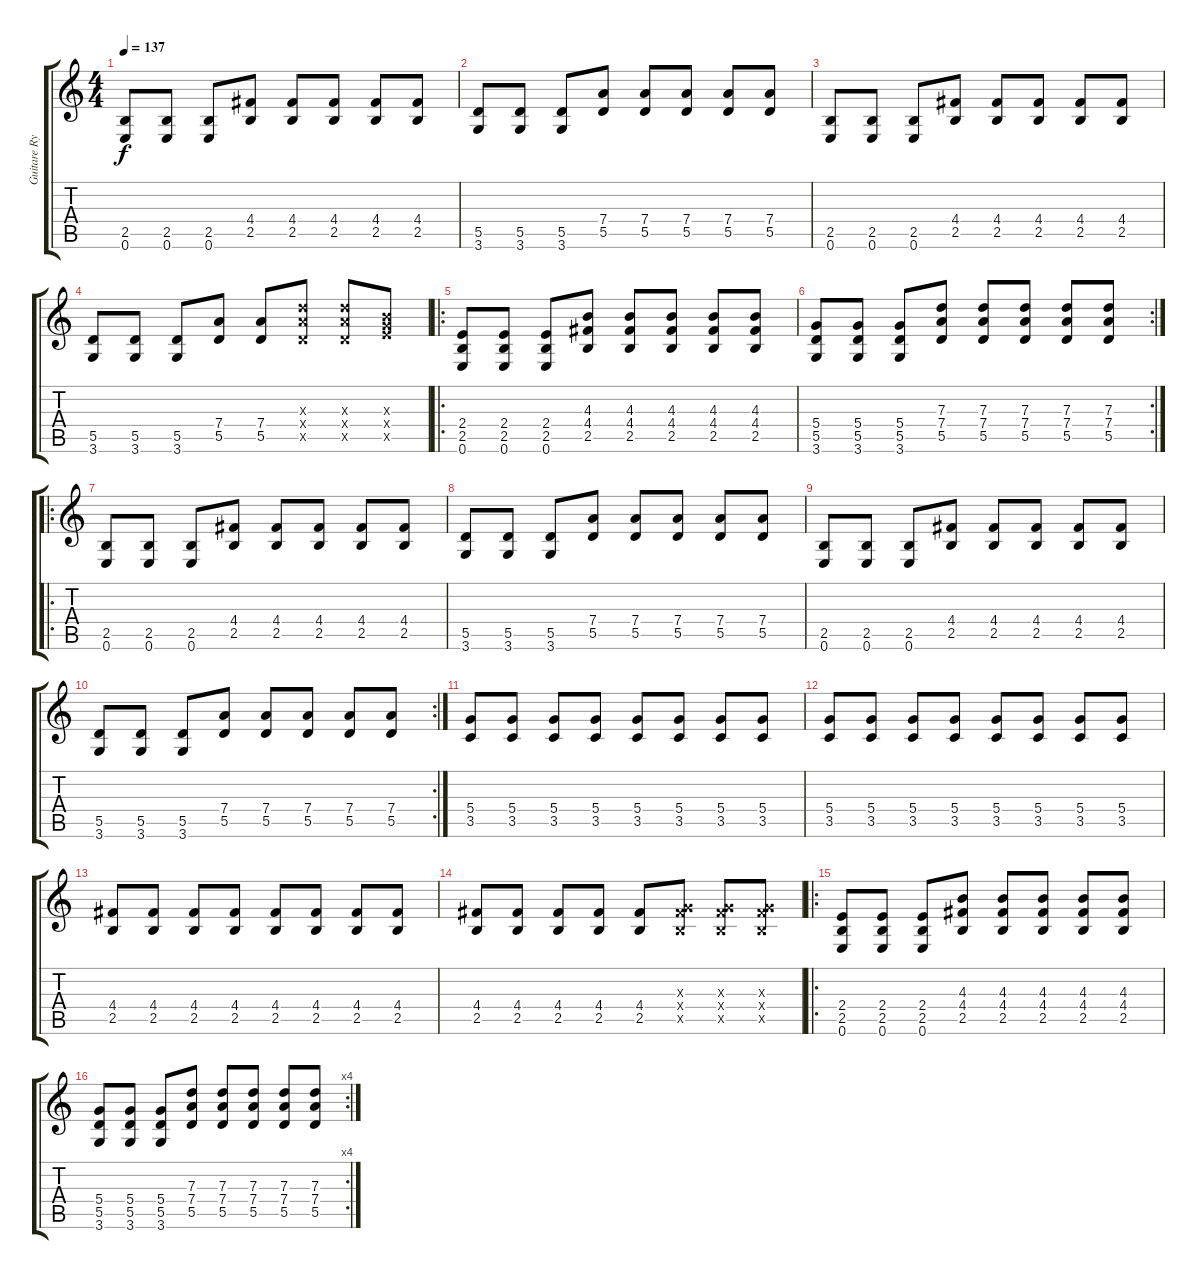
\track ("Guitare Rythmique" "Guitare Ry") {instrument electricguitarmuted}
\staff {score tabs}
\tuning (E4 B3 G3 D3 A2 E2) {hide}
\ts (4 4)
\tempo 137
\clef g2
\ks c
(2.5 0.6).8{dy f instrument electricguitarmuted} (2.5 0.6).8 (2.5 0.6).8 (4.4 2.5).8 (4.4 2.5).8 (4.4 2.5).8 (4.4 2.5).8 (4.4 2.5).8 |
(5.5 3.6).8 (5.5 3.6).8 (5.5 3.6).8 (7.4 5.5).8 (7.4 5.5).8 (7.4 5.5).8 (7.4 5.5).8 (7.4 5.5).8 |
(2.5 0.6).8 (2.5 0.6).8 (2.5 0.6).8 (4.4 2.5).8 (4.4 2.5).8 (4.4 2.5).8 (4.4 2.5).8 (4.4 2.5).8 |
(5.5 3.6).8 (5.5 3.6).8 (5.5 3.6).8 (7.4 5.5).8 (7.4 5.5).8 (7.3{x} 7.4{x} 5.5{x}).8 (7.3{x} 7.4{x} 5.5{x}).8 (0.3{x} 9.4{x} 7.5{x}).8 |
\ro
(2.4 2.5 0.6).8{instrument distortionguitar} (2.4 2.5 0.6).8 (2.4 2.5 0.6).8 (4.3 4.4 2.5).8 (4.3 4.4 2.5).8 (4.3 4.4 2.5).8 (4.3 4.4 2.5).8 (4.3 4.4 2.5).8 |
\rc 2
(5.4 5.5 3.6).8 (5.4 5.5 3.6).8 (5.4 5.5 3.6).8 (7.3 7.4 5.5).8 (7.3 7.4 5.5).8 (7.3 7.4 5.5).8 (7.3 7.4 5.5).8 (7.3 7.4 5.5).8 |
\ro
(2.5 0.6).8{instrument electricguitarmuted} (2.5 0.6).8 (2.5 0.6).8 (4.4 2.5).8 (4.4 2.5).8 (4.4 2.5).8 (4.4 2.5).8 (4.4 2.5).8 |
(5.5 3.6).8 (5.5 3.6).8 (5.5 3.6).8 (7.4 5.5).8 (7.4 5.5).8 (7.4 5.5).8 (7.4 5.5).8 (7.4 5.5).8 |
(2.5 0.6).8 (2.5 0.6).8 (2.5 0.6).8 (4.4 2.5).8 (4.4 2.5).8 (4.4 2.5).8 (4.4 2.5).8 (4.4 2.5).8 |
\rc 2
(5.5 3.6).8 (5.5 3.6).8 (5.5 3.6).8 (7.4 5.5).8 (7.4 5.5).8 (7.4 5.5).8 (7.4 5.5).8 (7.4 5.5).8 |
(5.4 3.5).8 (5.4 3.5).8 (5.4 3.5).8 (5.4 3.5).8 (5.4 3.5).8 (5.4 3.5).8 (5.4 3.5).8 (5.4 3.5).8 |
(5.4 3.5).8 (5.4 3.5).8 (5.4 3.5).8 (5.4 3.5).8 (5.4 3.5).8 (5.4 3.5).8 (5.4 3.5).8 (5.4 3.5).8 |
(4.4 2.5).8 (4.4 2.5).8 (4.4 2.5).8 (4.4 2.5).8 (4.4 2.5).8 (4.4 2.5).8 (4.4 2.5).8 (4.4 2.5).8 |
(4.4 2.5).8 (4.4 2.5).8 (4.4 2.5).8 (4.4 2.5).8 (4.4 2.5).8 (0.3{x} 4.4{x} 2.5{x}).8 (0.3{x} 4.4{x} 2.5{x}).8 (0.3{x} 4.4{x} 2.5{x}).8 |
\ro
(2.4 2.5 0.6).8{instrument distortionguitar} (2.4 2.5 0.6).8 (2.4 2.5 0.6).8 (4.3 4.4 2.5).8 (4.3 4.4 2.5).8 (4.3 4.4 2.5).8 (4.3 4.4 2.5).8 (4.3 4.4 2.5).8 |
\rc 4
(5.4 5.5 3.6).8 (5.4 5.5 3.6).8 (5.4 5.5 3.6).8 (7.3 7.4 5.5).8 (7.3 7.4 5.5).8 (7.3 7.4 5.5).8 (7.3 7.4 5.5).8 (7.3 7.4 5.5).8
